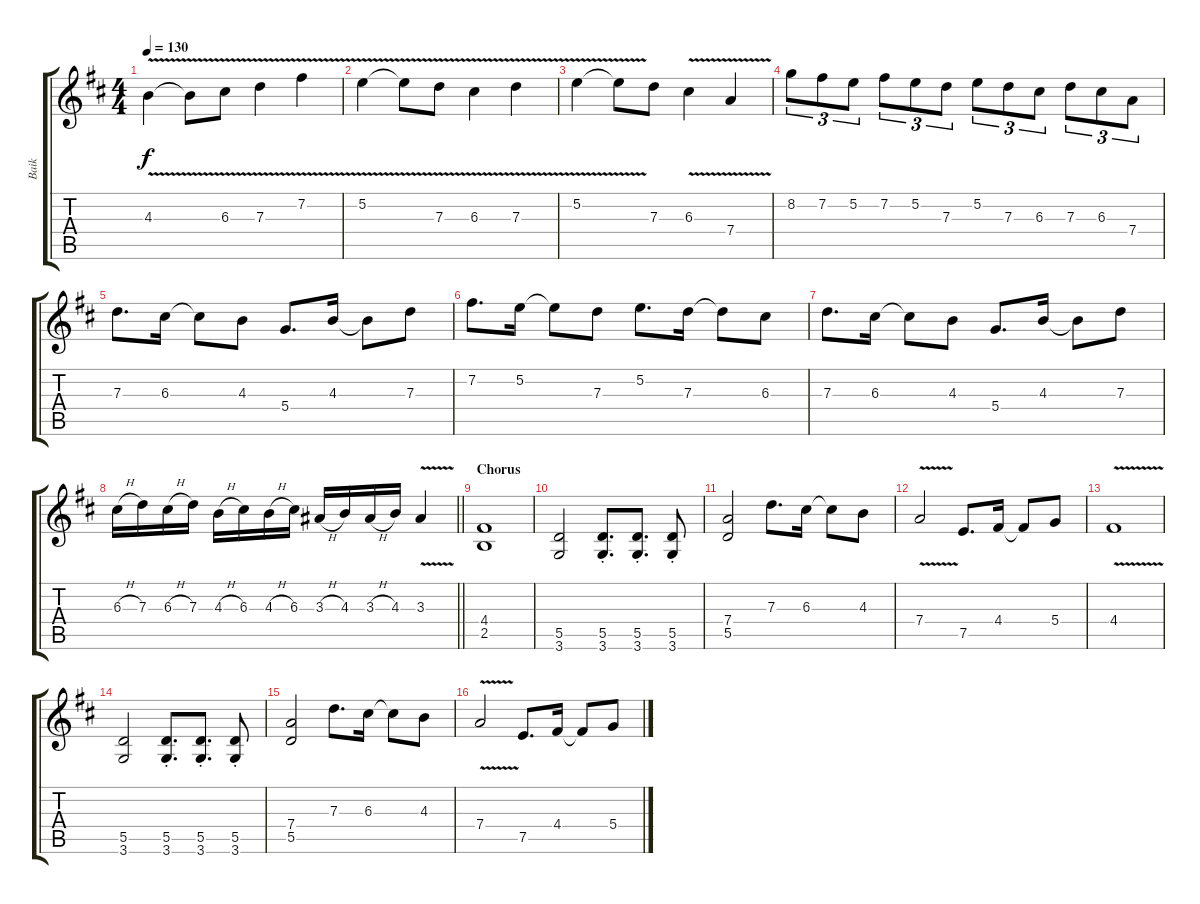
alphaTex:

\track ("Baik" "Baik") {instrument distortionguitar}
\staff {score tabs}
\tuning (E4 B3 G3 D3 A2 E2) {hide}
\ts (4 4)
\tempo 130
\clef g2
\ks bminor
4.3{v}.4{dy f} 4.3{t}.8 6.3{v}.8 7.3{v}.4 7.2{v}.4 |
5.2{v}.4 5.2{t}.8 7.3{v}.8 6.3{v}.4 7.3{v}.4 |
5.2{v}.4 5.2{t}.8 7.3.8 6.3{v}.4 7.4{v}.4 |
8.2.8{tu (3 2)} 7.2.8{tu (3 2)} 5.2.8{tu (3 2)} 7.2.8{tu (3 2)} 5.2.8{tu (3 2)} 7.3.8{tu (3 2)} 5.2.8{tu (3 2)} 7.3.8{tu (3 2)} 6.3.8{tu (3 2)} 7.3.8{tu (3 2)} 6.3.8{tu (3 2)} 7.4.8{tu (3 2)} |
7.3.8{d} 6.3.16 6.3{t}.8 4.3.8 5.4.8{d} 4.3.16 4.3{t}.8 7.3.8 |
7.2.8{d} 5.2.16 5.2{t}.8 7.3.8 5.2.8{d} 7.3.16 7.3{t}.8 6.3.8 |
7.3.8{d} 6.3.16 6.3{t}.8 4.3.8 5.4.8{d} 4.3.16 4.3{t}.8 7.3.8 |
\barLineRight lightlight
6.3{h}.16 7.3.16 6.3{h}.16 7.3.16 4.3{h}.16 6.3.16 4.3{h}.16 6.3.16 3.3{h}.16 4.3.16 3.3{h}.16 4.3.16 3.3{v}.4 |
\section ("" "Chorus")
(4.4 2.5).1 |
(5.5 3.6).2 (5.5{st} 3.6{st}).8{d} (5.5{st} 3.6{st}).8{d} (5.5{st} 3.6{st}).8 |
(7.4 5.5).2 7.3.8{d} 6.3.16 6.3{t}.8 4.3.8 |
7.4{v}.2 7.5.8{d} 4.4.16 4.4{t}.8 5.4.8 |
4.4{v}.1 |
(5.5 3.6).2 (5.5{st} 3.6{st}).8{d} (5.5{st} 3.6{st}).8{d} (5.5{st} 3.6{st}).8 |
(7.4 5.5).2 7.3.8{d} 6.3.16 6.3{t}.8 4.3.8 |
7.4{v}.2 7.5.8{d} 4.4.16 4.4{t}.8 5.4.8
